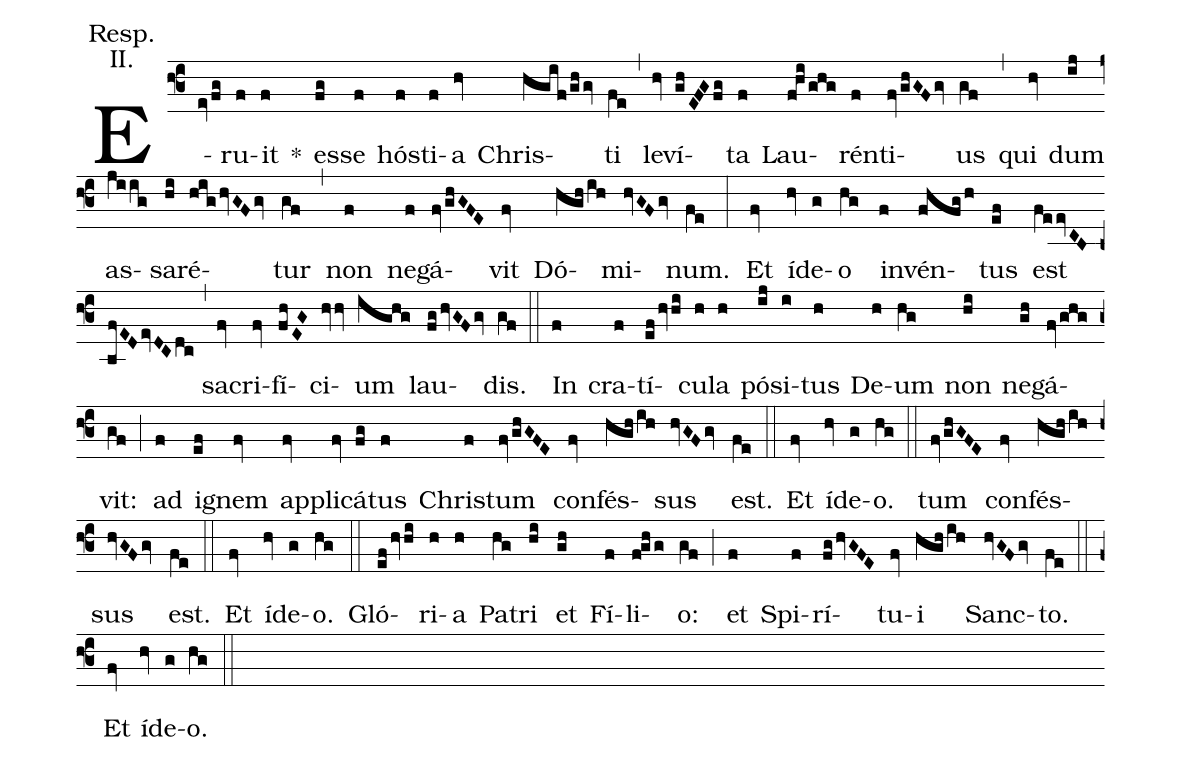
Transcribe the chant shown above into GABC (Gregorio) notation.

annotation: Resp.;
annotation: II.;
%%
(f3)
E(evfg)ru(f)it(f) *() es(fg)se(f) hós(f)ti(f)a(hv) Chris(hgifghgv)ti(fe) (,)
le(hv)ví(ghEFGfg)ta(f) Lau(fhighg)rén(f)ti(fvghGFgv)us(gf) (,)
qui(hv) dum(ij) as(jiig)sa(hi)ré(highvGFgv)tur(gf) (,)
non(f) ne(f)gá(fvghGFE)vit(fv) Dó(hghih)mi(hvGFgv)num.(fe) (:)
Et(fv) í(hv)de(g)o(hg) in(f)vén(fhfgh)tus(ef) est(feevCBbfEDevDCdc) (,)
sa(fv)cri(fv)fí(fhEG)ci(hvhv)um(ighg) lau(fghvGFgv)dis.(gf) (::)

In(f) cra(f)tí(efhvhi)cu(h)la(h) pó(ij)si(i)tus(h) De(h)um(hg) non(hi) ne(gh)gá(fvghg)vit:(gf) (;)
ad(f) ig(ef)nem(fv) ap(fv)pli(fv)cá(fg)tus(f) Chris(f)tum(fvghGFE) con(fv)fés(hghih)sus(hvGFgv) est.(fe) (::)

Et(fv) í(hv)de(g)o.(hg) (::)

tum(fvghGFE) con(fv)fés(hghih)sus(hvGFgv) est.(fe) (::)

Et(fv) í(hv)de(g)o.(hg) (::)

Gló(efhvhi)ri(h)a(h) Pa(hg)tri(hi) et(gh) Fí(f)li(fghg)o:(gf) (;)
et(f) Spi(f)rí(fghvGFE)tu(fv)i(hghih) Sanc(hvGFgv)to.(fe) (::)

Et(fv) í(hv)de(g)o.(hg) (::)
